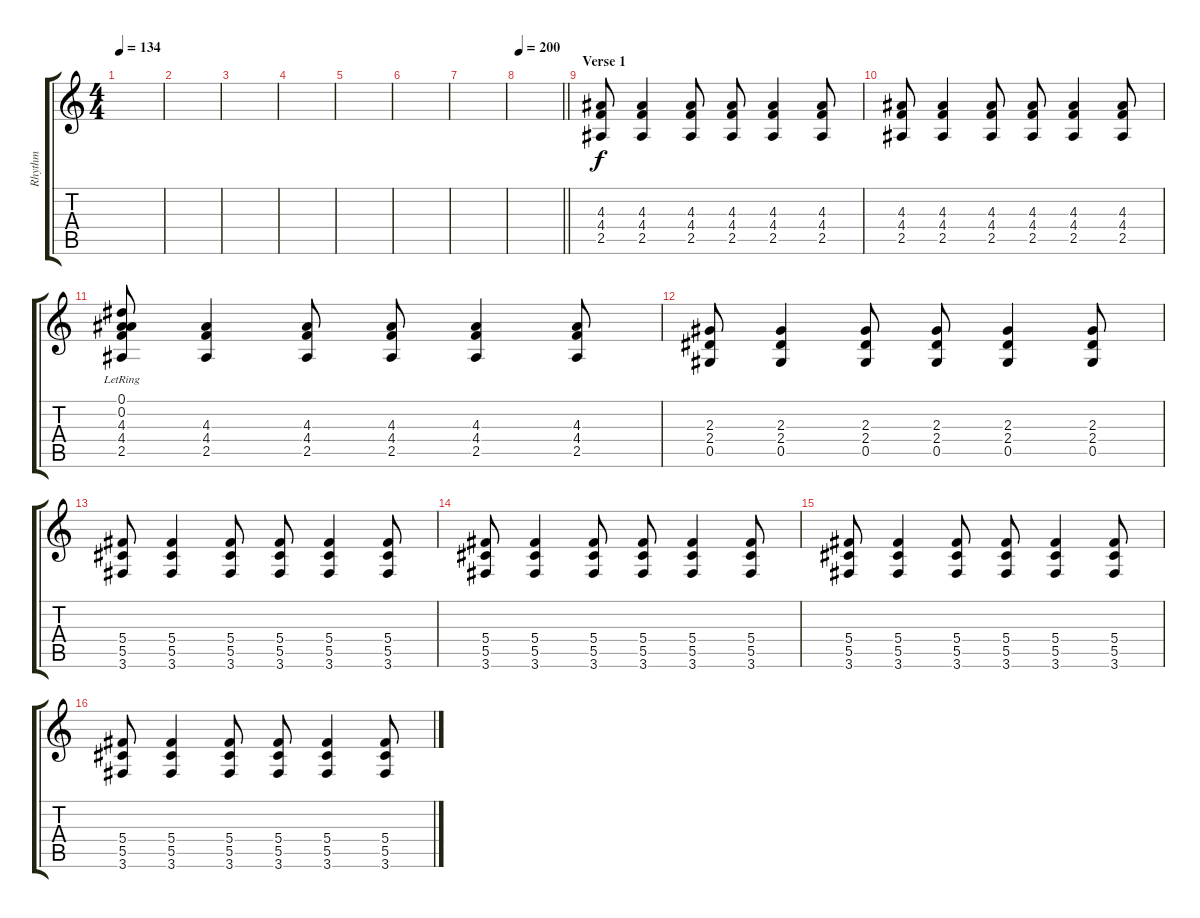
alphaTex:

\track ("Rhythm" "Rhythm") {instrument overdrivenguitar}
\staff {score tabs}
\tuning (Eb4 Bb3 Gb3 Db3 Ab2 Eb2) {hide}
\ts (4 4)
\tempo 134
\clef g2
\ks c
|
|
|
|
|
|
|
\tempo 200
\barLineRight lightlight
|
\section ("" "Verse 1")
(4.3 4.4 2.5).8 (4.3 4.4 2.5).4 (4.3 4.4 2.5).8 (4.3 4.4 2.5).8 (4.3 4.4 2.5).4 (4.3 4.4 2.5).8 |
(4.3 4.4 2.5).8 (4.3 4.4 2.5).4 (4.3 4.4 2.5).8 (4.3 4.4 2.5).8 (4.3 4.4 2.5).4 (4.3 4.4 2.5).8 |
(0.1{lr} 0.2{lr} 4.3 4.4 2.5).8 (4.3 4.4 2.5).4 (4.3 4.4 2.5).8 (4.3 4.4 2.5).8 (4.3 4.4 2.5).4 (4.3 4.4 2.5).8 |
(2.3 2.4 0.5).8 (2.3 2.4 0.5).4 (2.3 2.4 0.5).8 (2.3 2.4 0.5).8 (2.3 2.4 0.5).4 (2.3 2.4 0.5).8 |
(5.4 5.5 3.6).8 (5.4 5.5 3.6).4 (5.4 5.5 3.6).8 (5.4 5.5 3.6).8 (5.4 5.5 3.6).4 (5.4 5.5 3.6).8 |
(5.4 5.5 3.6).8 (5.4 5.5 3.6).4 (5.4 5.5 3.6).8 (5.4 5.5 3.6).8 (5.4 5.5 3.6).4 (5.4 5.5 3.6).8 |
(5.4 5.5 3.6).8 (5.4 5.5 3.6).4 (5.4 5.5 3.6).8 (5.4 5.5 3.6).8 (5.4 5.5 3.6).4 (5.4 5.5 3.6).8 |
(5.4 5.5 3.6).8 (5.4 5.5 3.6).4 (5.4 5.5 3.6).8 (5.4 5.5 3.6).8 (5.4 5.5 3.6).4 (5.4 5.5 3.6).8
